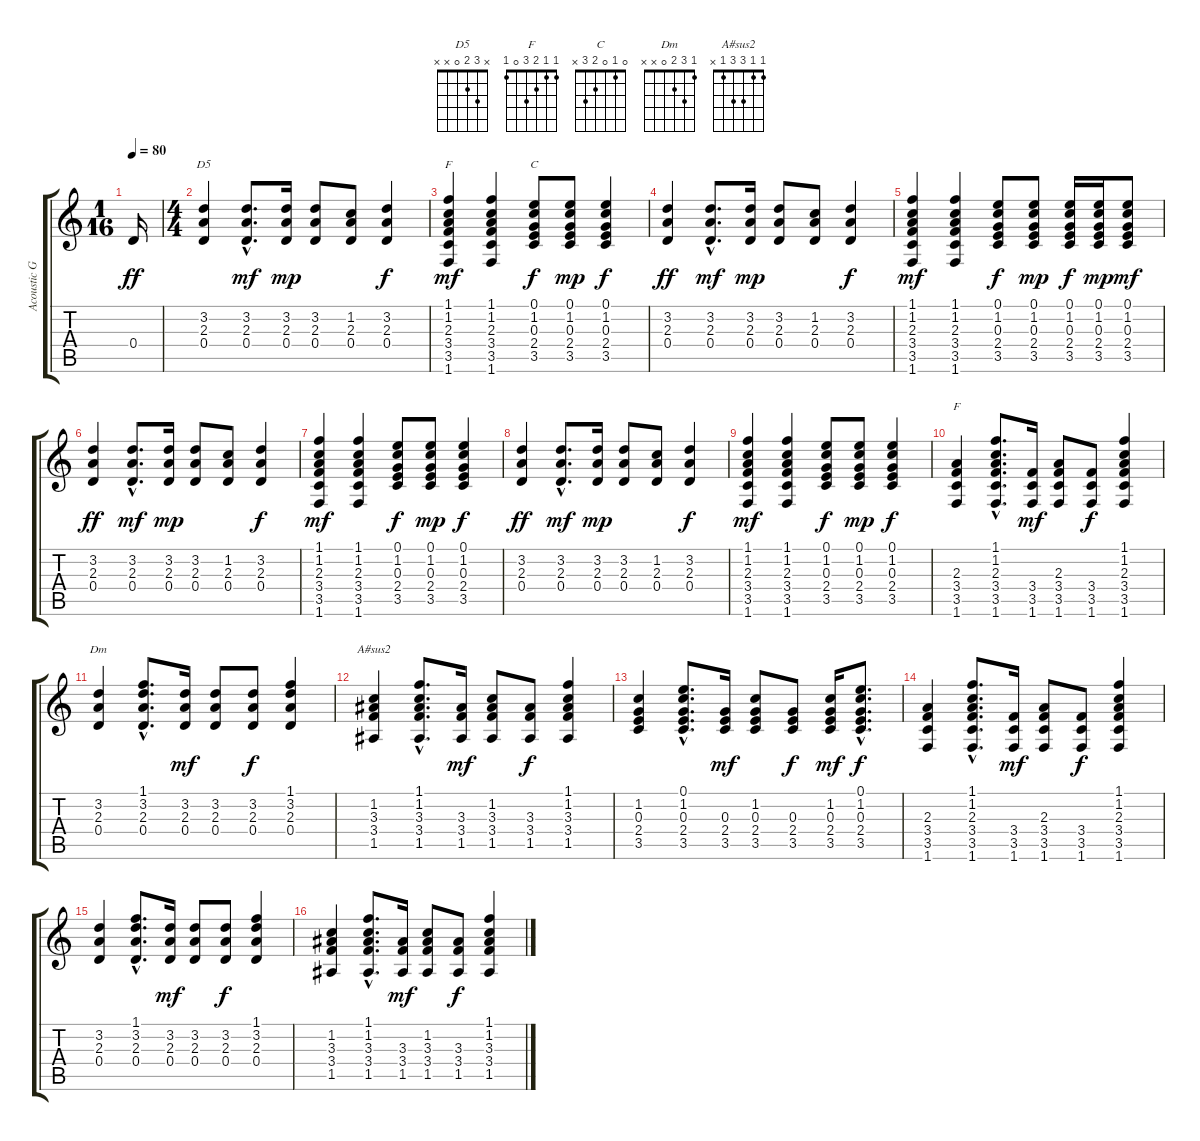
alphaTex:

\track ("Acoustic Guitar" "Acoustic G") {instrument acousticguitarsteel}
\staff {score tabs}
\tuning (E4 B3 G3 D3 A2 E2) {hide}
\chord ("D5" x 3 2 0 x x)
\chord ("F" 1 1 2 3 3 1)
\chord ("C" 0 1 0 2 3 x)
\chord ("F" 1 1 2 3 0 1)
\chord ("Dm" 1 3 2 0 x x)
\chord ("A#sus2" 1 1 3 3 1 x)
\ts (1 16)
\tempo 80
\clef g2
\ks c
0.4.16{dy ff instrument acousticguitarsteel} |
\ts (4 4)
(3.2 2.3 0.4).4{ch "D5"} (3.2{hac} 2.3{hac} 0.4{hac}).8{d dy mf} (3.2 2.3 0.4).16{dy mp} (3.2 2.3 0.4).8 (1.2 2.3 0.4).8 (3.2 2.3 0.4).4{dy f} |
(1.1 1.2 2.3 3.4 3.5 1.6).4{ch "F" dy mf} (1.1 1.2 2.3 3.4 3.5 1.6).4 (0.1 1.2 0.3 2.4 3.5).8{ch "C" dy f} (0.1 1.2 0.3 2.4 3.5).8{dy mp} (0.1 1.2 0.3 2.4 3.5).4{dy f} |
(3.2 2.3 0.4).4{dy ff} (3.2{hac} 2.3{hac} 0.4{hac}).8{d dy mf} (3.2 2.3 0.4).16{dy mp} (3.2 2.3 0.4).8 (1.2 2.3 0.4).8 (3.2 2.3 0.4).4{dy f} |
(1.1 1.2 2.3 3.4 3.5 1.6).4{dy mf} (1.1 1.2 2.3 3.4 3.5 1.6).4 (0.1 1.2 0.3 2.4 3.5).8{dy f} (0.1 1.2 0.3 2.4 3.5).8{dy mp} (0.1 1.2 0.3 2.4 3.5).16{dy f} (0.1 1.2 0.3 2.4 3.5).16{dy mp} (0.1 1.2 0.3 2.4 3.5).8{dy mf} |
(3.2 2.3 0.4).4{dy ff} (3.2{hac} 2.3{hac} 0.4{hac}).8{d dy mf} (3.2 2.3 0.4).16{dy mp} (3.2 2.3 0.4).8 (1.2 2.3 0.4).8 (3.2 2.3 0.4).4{dy f} |
(1.1 1.2 2.3 3.4 3.5 1.6).4{dy mf} (1.1 1.2 2.3 3.4 3.5 1.6).4 (0.1 1.2 0.3 2.4 3.5).8{dy f} (0.1 1.2 0.3 2.4 3.5).8{dy mp} (0.1 1.2 0.3 2.4 3.5).4{dy f} |
(3.2 2.3 0.4).4{dy ff} (3.2{hac} 2.3{hac} 0.4{hac}).8{d dy mf} (3.2 2.3 0.4).16{dy mp} (3.2 2.3 0.4).8 (1.2 2.3 0.4).8 (3.2 2.3 0.4).4{dy f} |
(1.1 1.2 2.3 3.4 3.5 1.6).4{dy mf} (1.1 1.2 2.3 3.4 3.5 1.6).4 (0.1 1.2 0.3 2.4 3.5).8{dy f} (0.1 1.2 0.3 2.4 3.5).8{dy mp} (0.1 1.2 0.3 2.4 3.5).4{dy f} |
(2.3 3.4 3.5 1.6).4{ch "F"} (1.1{hac} 1.2{hac} 2.3{hac} 3.4{hac} 3.5{hac} 1.6{hac}).8{d} (3.4 3.5 1.6).16{dy mf} (2.3 3.4 3.5 1.6).8 (3.4 3.5 1.6).8{dy f} (1.1 1.2 2.3 3.4 3.5 1.6).4 |
(3.2 2.3 0.4).4{ch "Dm"} (1.1{hac} 3.2{hac} 2.3{hac} 0.4{hac}).8{d} (3.2 2.3 0.4).16{dy mf} (3.2 2.3 0.4).8 (3.2 2.3 0.4).8{dy f} (1.1 3.2 2.3 0.4).4 |
(1.2 3.3 3.4 1.5).4{ch "A#sus2"} (1.1{hac} 1.2{hac} 3.3{hac} 3.4{hac} 1.5{hac}).8{d} (3.3 3.4 1.5).16{dy mf} (1.2 3.3 3.4 1.5).8 (3.3 3.4 1.5).8{dy f} (1.1 1.2 3.3 3.4 1.5).4 |
(1.2 0.3 2.4 3.5).4 (0.1{hac} 1.2{hac} 0.3{hac} 2.4{hac} 3.5{hac}).8{d} (0.3 2.4 3.5).16{dy mf} (1.2 0.3 2.4 3.5).8 (0.3 2.4 3.5).8{dy f} (1.2 0.3 2.4 3.5).16{dy mf} (0.1{hac} 1.2{hac} 0.3{hac} 2.4{hac} 3.5{hac}).8{d dy f} |
(2.3 3.4 3.5 1.6).4 (1.1{hac} 1.2{hac} 2.3{hac} 3.4{hac} 3.5{hac} 1.6{hac}).8{d} (3.4 3.5 1.6).16{dy mf} (2.3 3.4 3.5 1.6).8 (3.4 3.5 1.6).8{dy f} (1.1 1.2 2.3 3.4 3.5 1.6).4 |
(3.2 2.3 0.4).4 (1.1{hac} 3.2{hac} 2.3{hac} 0.4{hac}).8{d} (3.2 2.3 0.4).16{dy mf} (3.2 2.3 0.4).8 (3.2 2.3 0.4).8{dy f} (1.1 3.2 2.3 0.4).4 |
(1.2 3.3 3.4 1.5).4 (1.1{hac} 1.2{hac} 3.3{hac} 3.4{hac} 1.5{hac}).8{d} (3.3 3.4 1.5).16{dy mf} (1.2 3.3 3.4 1.5).8 (3.3 3.4 1.5).8{dy f} (1.1 1.2 3.3 3.4 1.5).4
